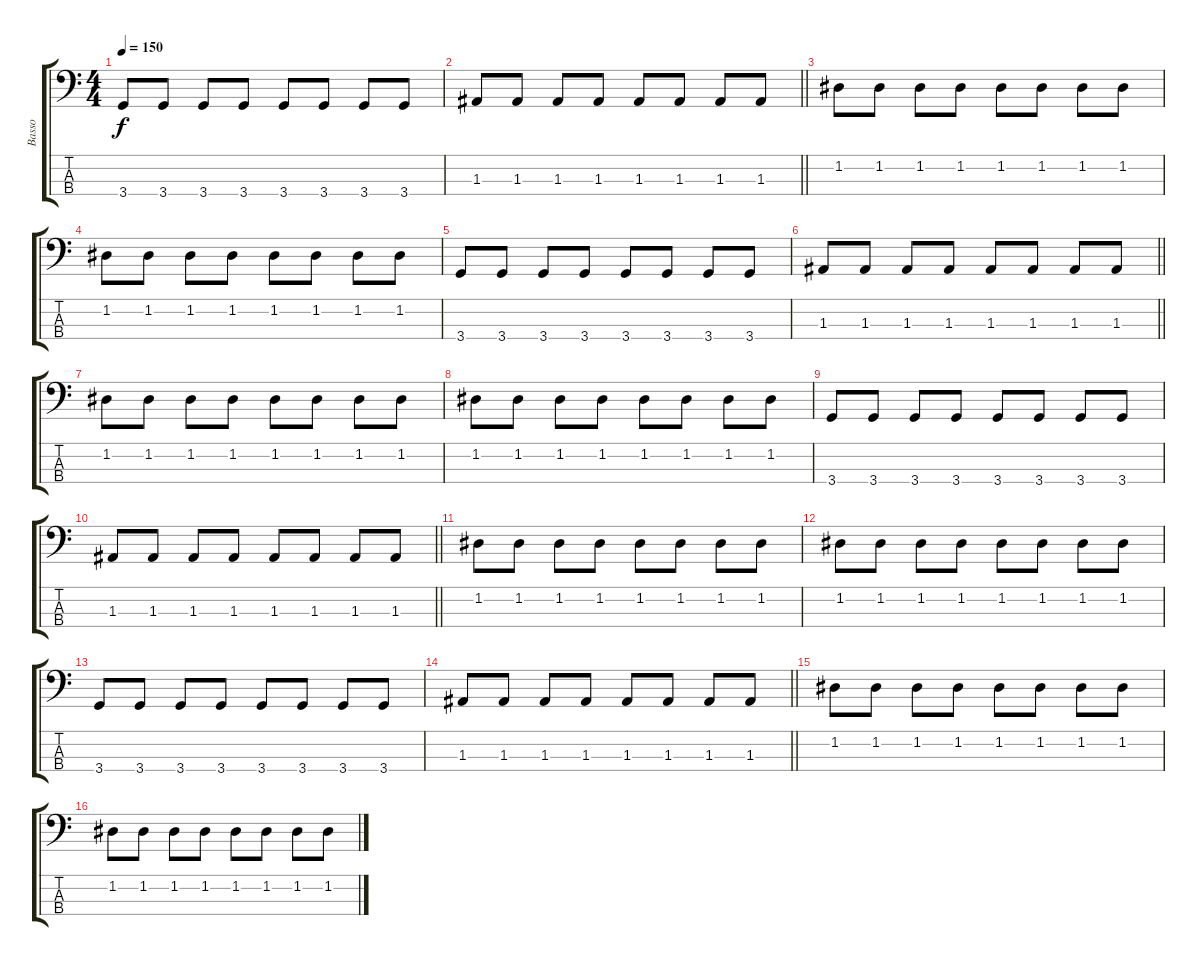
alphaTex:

\track ("Basso" "Basso") {instrument electricbassfinger}
\staff {score tabs}
\tuning (G2 D2 A1 E1) {hide}
\ts (4 4)
\tempo 150
\clef f4
\ks c
3.4.8{dy f} 3.4.8 3.4.8 3.4.8 3.4.8 3.4.8 3.4.8 3.4.8 |
\barLineRight lightlight
1.3.8 1.3.8 1.3.8 1.3.8 1.3.8 1.3.8 1.3.8 1.3.8 |
1.2.8 1.2.8 1.2.8 1.2.8 1.2.8 1.2.8 1.2.8 1.2.8 |
1.2.8 1.2.8 1.2.8 1.2.8 1.2.8 1.2.8 1.2.8 1.2.8 |
3.4.8 3.4.8 3.4.8 3.4.8 3.4.8 3.4.8 3.4.8 3.4.8 |
\barLineRight lightlight
1.3.8 1.3.8 1.3.8 1.3.8 1.3.8 1.3.8 1.3.8 1.3.8 |
1.2.8 1.2.8 1.2.8 1.2.8 1.2.8 1.2.8 1.2.8 1.2.8 |
1.2.8 1.2.8 1.2.8 1.2.8 1.2.8 1.2.8 1.2.8 1.2.8 |
3.4.8 3.4.8 3.4.8 3.4.8 3.4.8 3.4.8 3.4.8 3.4.8 |
\barLineRight lightlight
1.3.8 1.3.8 1.3.8 1.3.8 1.3.8 1.3.8 1.3.8 1.3.8 |
1.2.8 1.2.8 1.2.8 1.2.8 1.2.8 1.2.8 1.2.8 1.2.8 |
1.2.8 1.2.8 1.2.8 1.2.8 1.2.8 1.2.8 1.2.8 1.2.8 |
3.4.8 3.4.8 3.4.8 3.4.8 3.4.8 3.4.8 3.4.8 3.4.8 |
\barLineRight lightlight
1.3.8 1.3.8 1.3.8 1.3.8 1.3.8 1.3.8 1.3.8 1.3.8 |
1.2.8 1.2.8 1.2.8 1.2.8 1.2.8 1.2.8 1.2.8 1.2.8 |
1.2.8 1.2.8 1.2.8 1.2.8 1.2.8 1.2.8 1.2.8 1.2.8
